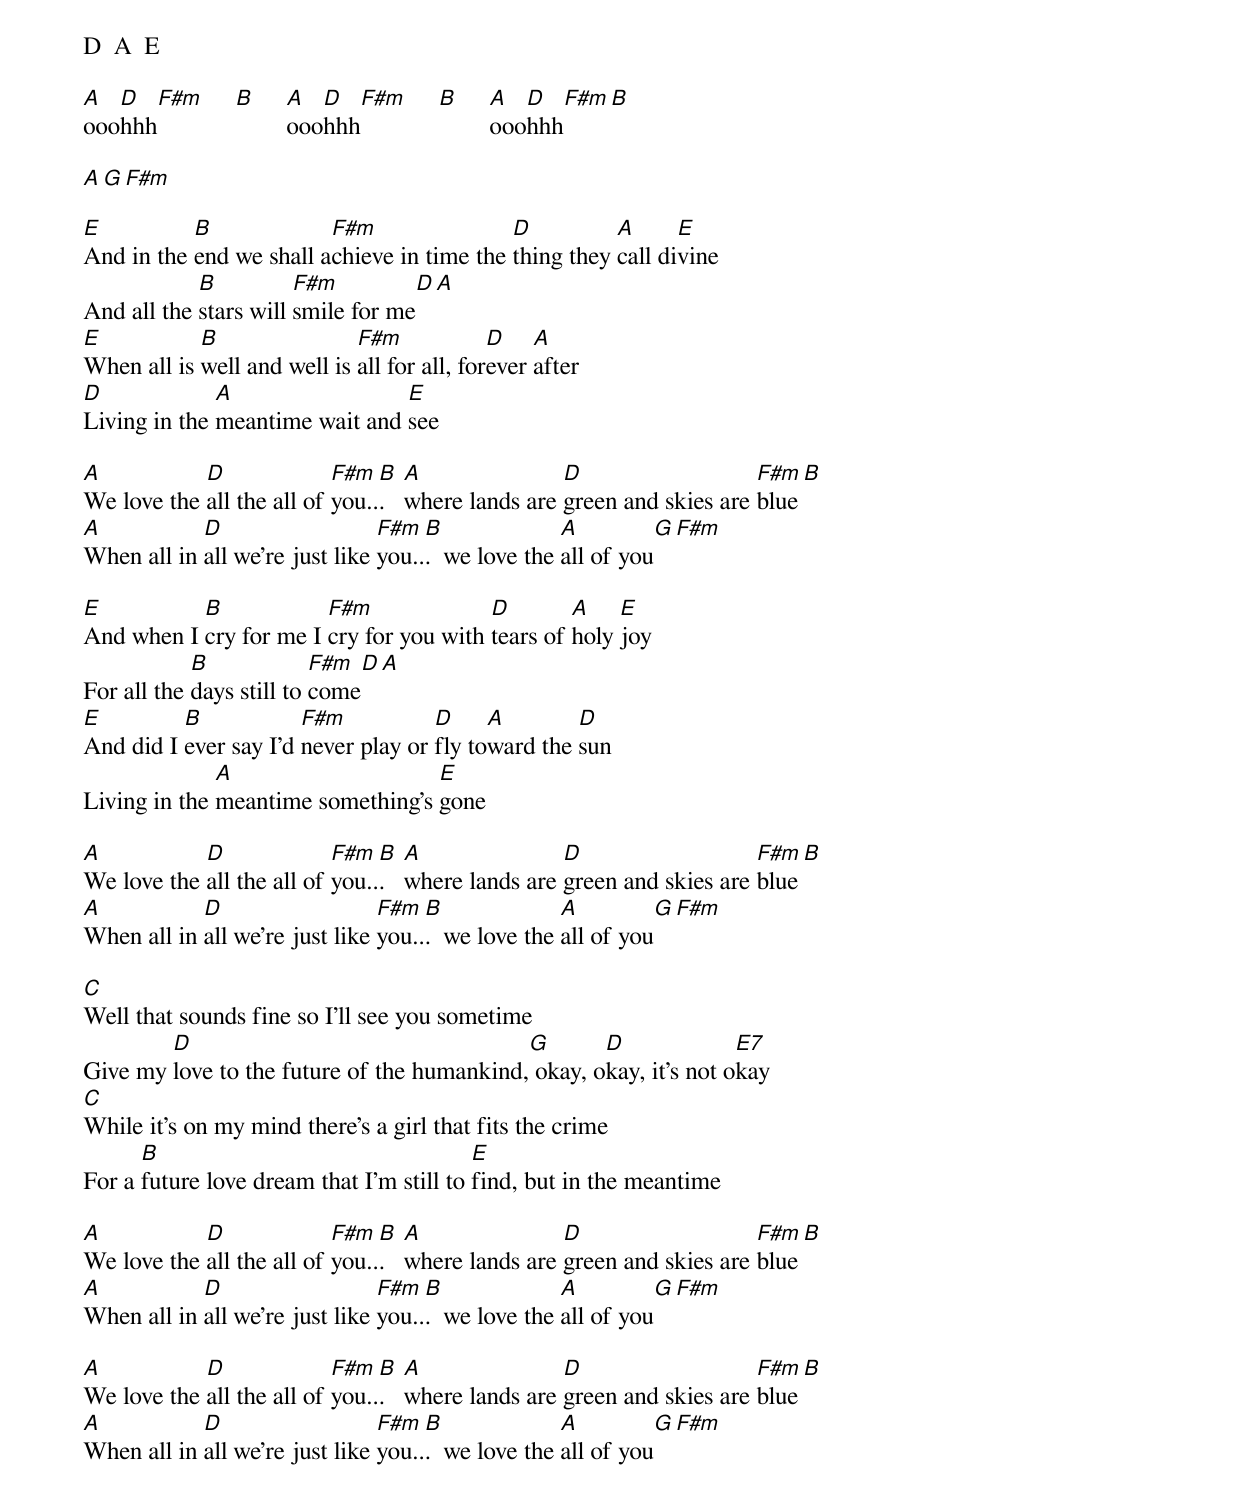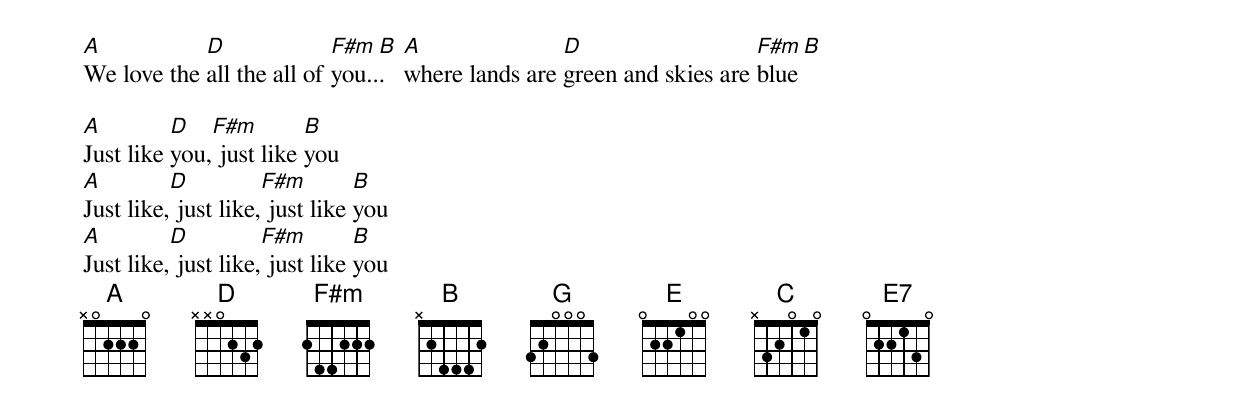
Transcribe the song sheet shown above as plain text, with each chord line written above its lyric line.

D  A  E

A  D  F#m  B    A  D  F#m  B    A  D  F#m  B
ooohhh          ooohhh          ooohhh

A  G  F#m

E          B             F#m                D          A      E
And in the end we shall achieve in time the thing they call divine
            B          F#m          D  A
And all the stars will smile for me
E           B                F#m             D    A
When all is well and well is all for all, forever after
D             A                 E
Living in the meantime wait and see

A           D              F#m  B   A               D                   F#m  B
We love the all the all of you...   where lands are green and skies are blue
A           D                   F#m  B              A         G  F#m
When all in all we're just like you...  we love the all of you

E          B            F#m              D        A    E
And when I cry for me I cry for you with tears of holy joy
            B             F#m   D  A
For all the days still to come
E         B            F#m           D     A        D
And did I ever say I'd never play or fly toward the sun
              A                    E
Living in the meantime something's gone

A           D              F#m  B   A               D                   F#m  B
We love the all the all of you...   where lands are green and skies are blue
A           D                   F#m  B              A         G  F#m
When all in all we're just like you...  we love the all of you

C
Well that sounds fine so I'll see you sometime
        D                                   G       D              E7
Give my love to the future of the humankind, okay, okay, it's not okay
C
While it's on my mind there's a girl that fits the crime
      B                                   E
For a future love dream that I'm still to find, but in the meantime

A           D              F#m  B   A               D                   F#m  B
We love the all the all of you...   where lands are green and skies are blue
A           D                   F#m  B              A         G  F#m
When all in all we're just like you...  we love the all of you

A           D              F#m  B   A               D                   F#m  B
We love the all the all of you...   where lands are green and skies are blue
A           D                   F#m  B              A         G  F#m
When all in all we're just like you...  we love the all of you

A           D              F#m  B   A               D                   F#m  B
We love the all the all of you...   where lands are green and skies are blue

A         D   F#m        B
Just like you, just like you
A         D          F#m        B
Just like, just like, just like you
A         D          F#m        B
Just like, just like, just like you
